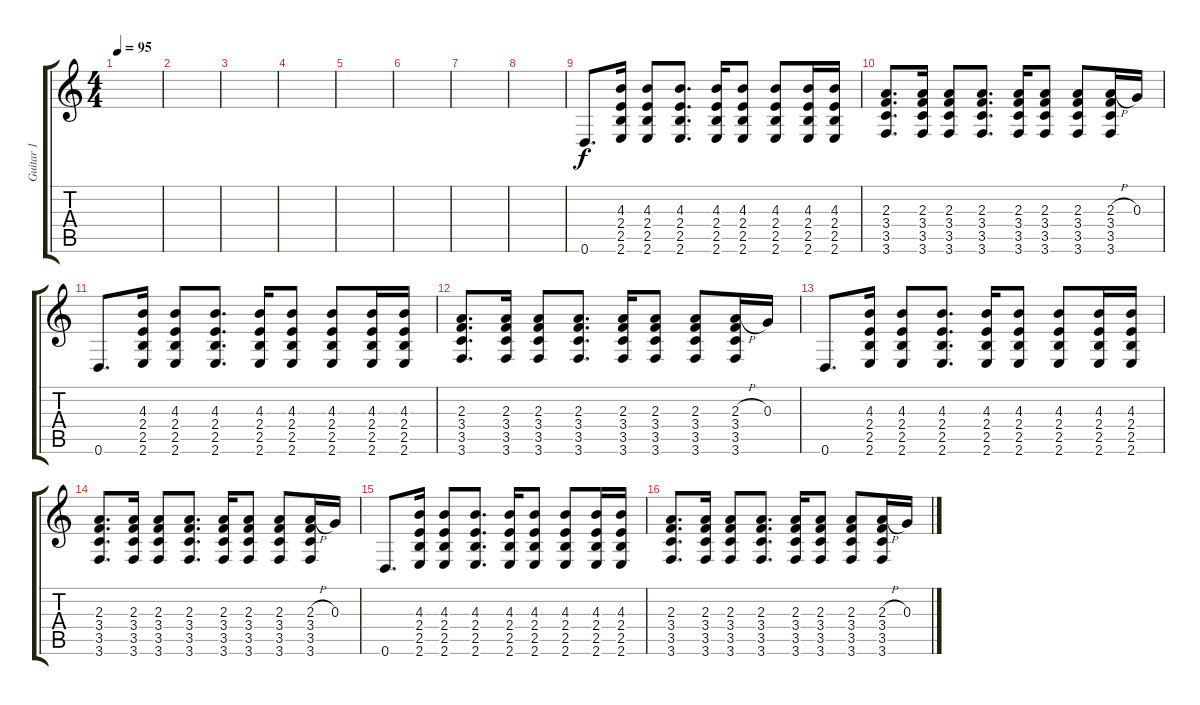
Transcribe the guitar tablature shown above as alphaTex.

\track ("Guitar 1" "Guitar 1") {instrument electricguitarclean}
\staff {score tabs}
\tuning (E4 B3 G3 D3 A2 D2) {hide}
\ts (4 4)
\tempo 95
\clef g2
\ks c
|
|
|
|
|
|
|
|
0.6.8{d} (4.3 2.4 2.5 2.6).16 (4.3 2.4 2.5 2.6).8 (4.3 2.4 2.5 2.6).8{d} (4.3 2.4 2.5 2.6).16 (4.3 2.4 2.5 2.6).8 (4.3 2.4 2.5 2.6).8 (4.3 2.4 2.5 2.6).16 (4.3 2.4 2.5 2.6).16 |
(2.3 3.4 3.5 3.6).8{d} (2.3 3.4 3.5 3.6).16 (2.3 3.4 3.5 3.6).8 (2.3 3.4 3.5 3.6).8{d} (2.3 3.4 3.5 3.6).16 (2.3 3.4 3.5 3.6).8 (2.3 3.4 3.5 3.6).8 (2.3{h} 3.4 3.5 3.6).16 0.3.16 |
0.6.8{d} (4.3 2.4 2.5 2.6).16 (4.3 2.4 2.5 2.6).8 (4.3 2.4 2.5 2.6).8{d} (4.3 2.4 2.5 2.6).16 (4.3 2.4 2.5 2.6).8 (4.3 2.4 2.5 2.6).8 (4.3 2.4 2.5 2.6).16 (4.3 2.4 2.5 2.6).16 |
(2.3 3.4 3.5 3.6).8{d} (2.3 3.4 3.5 3.6).16 (2.3 3.4 3.5 3.6).8 (2.3 3.4 3.5 3.6).8{d} (2.3 3.4 3.5 3.6).16 (2.3 3.4 3.5 3.6).8 (2.3 3.4 3.5 3.6).8 (2.3{h} 3.4 3.5 3.6).16 0.3.16 |
0.6.8{d} (4.3 2.4 2.5 2.6).16 (4.3 2.4 2.5 2.6).8 (4.3 2.4 2.5 2.6).8{d} (4.3 2.4 2.5 2.6).16 (4.3 2.4 2.5 2.6).8 (4.3 2.4 2.5 2.6).8 (4.3 2.4 2.5 2.6).16 (4.3 2.4 2.5 2.6).16 |
(2.3 3.4 3.5 3.6).8{d} (2.3 3.4 3.5 3.6).16 (2.3 3.4 3.5 3.6).8 (2.3 3.4 3.5 3.6).8{d} (2.3 3.4 3.5 3.6).16 (2.3 3.4 3.5 3.6).8 (2.3 3.4 3.5 3.6).8 (2.3{h} 3.4 3.5 3.6).16 0.3.16 |
0.6.8{d} (4.3 2.4 2.5 2.6).16 (4.3 2.4 2.5 2.6).8 (4.3 2.4 2.5 2.6).8{d} (4.3 2.4 2.5 2.6).16 (4.3 2.4 2.5 2.6).8 (4.3 2.4 2.5 2.6).8 (4.3 2.4 2.5 2.6).16 (4.3 2.4 2.5 2.6).16 |
(2.3 3.4 3.5 3.6).8{d} (2.3 3.4 3.5 3.6).16 (2.3 3.4 3.5 3.6).8 (2.3 3.4 3.5 3.6).8{d} (2.3 3.4 3.5 3.6).16 (2.3 3.4 3.5 3.6).8 (2.3 3.4 3.5 3.6).8 (2.3{h} 3.4 3.5 3.6).16 0.3.16
